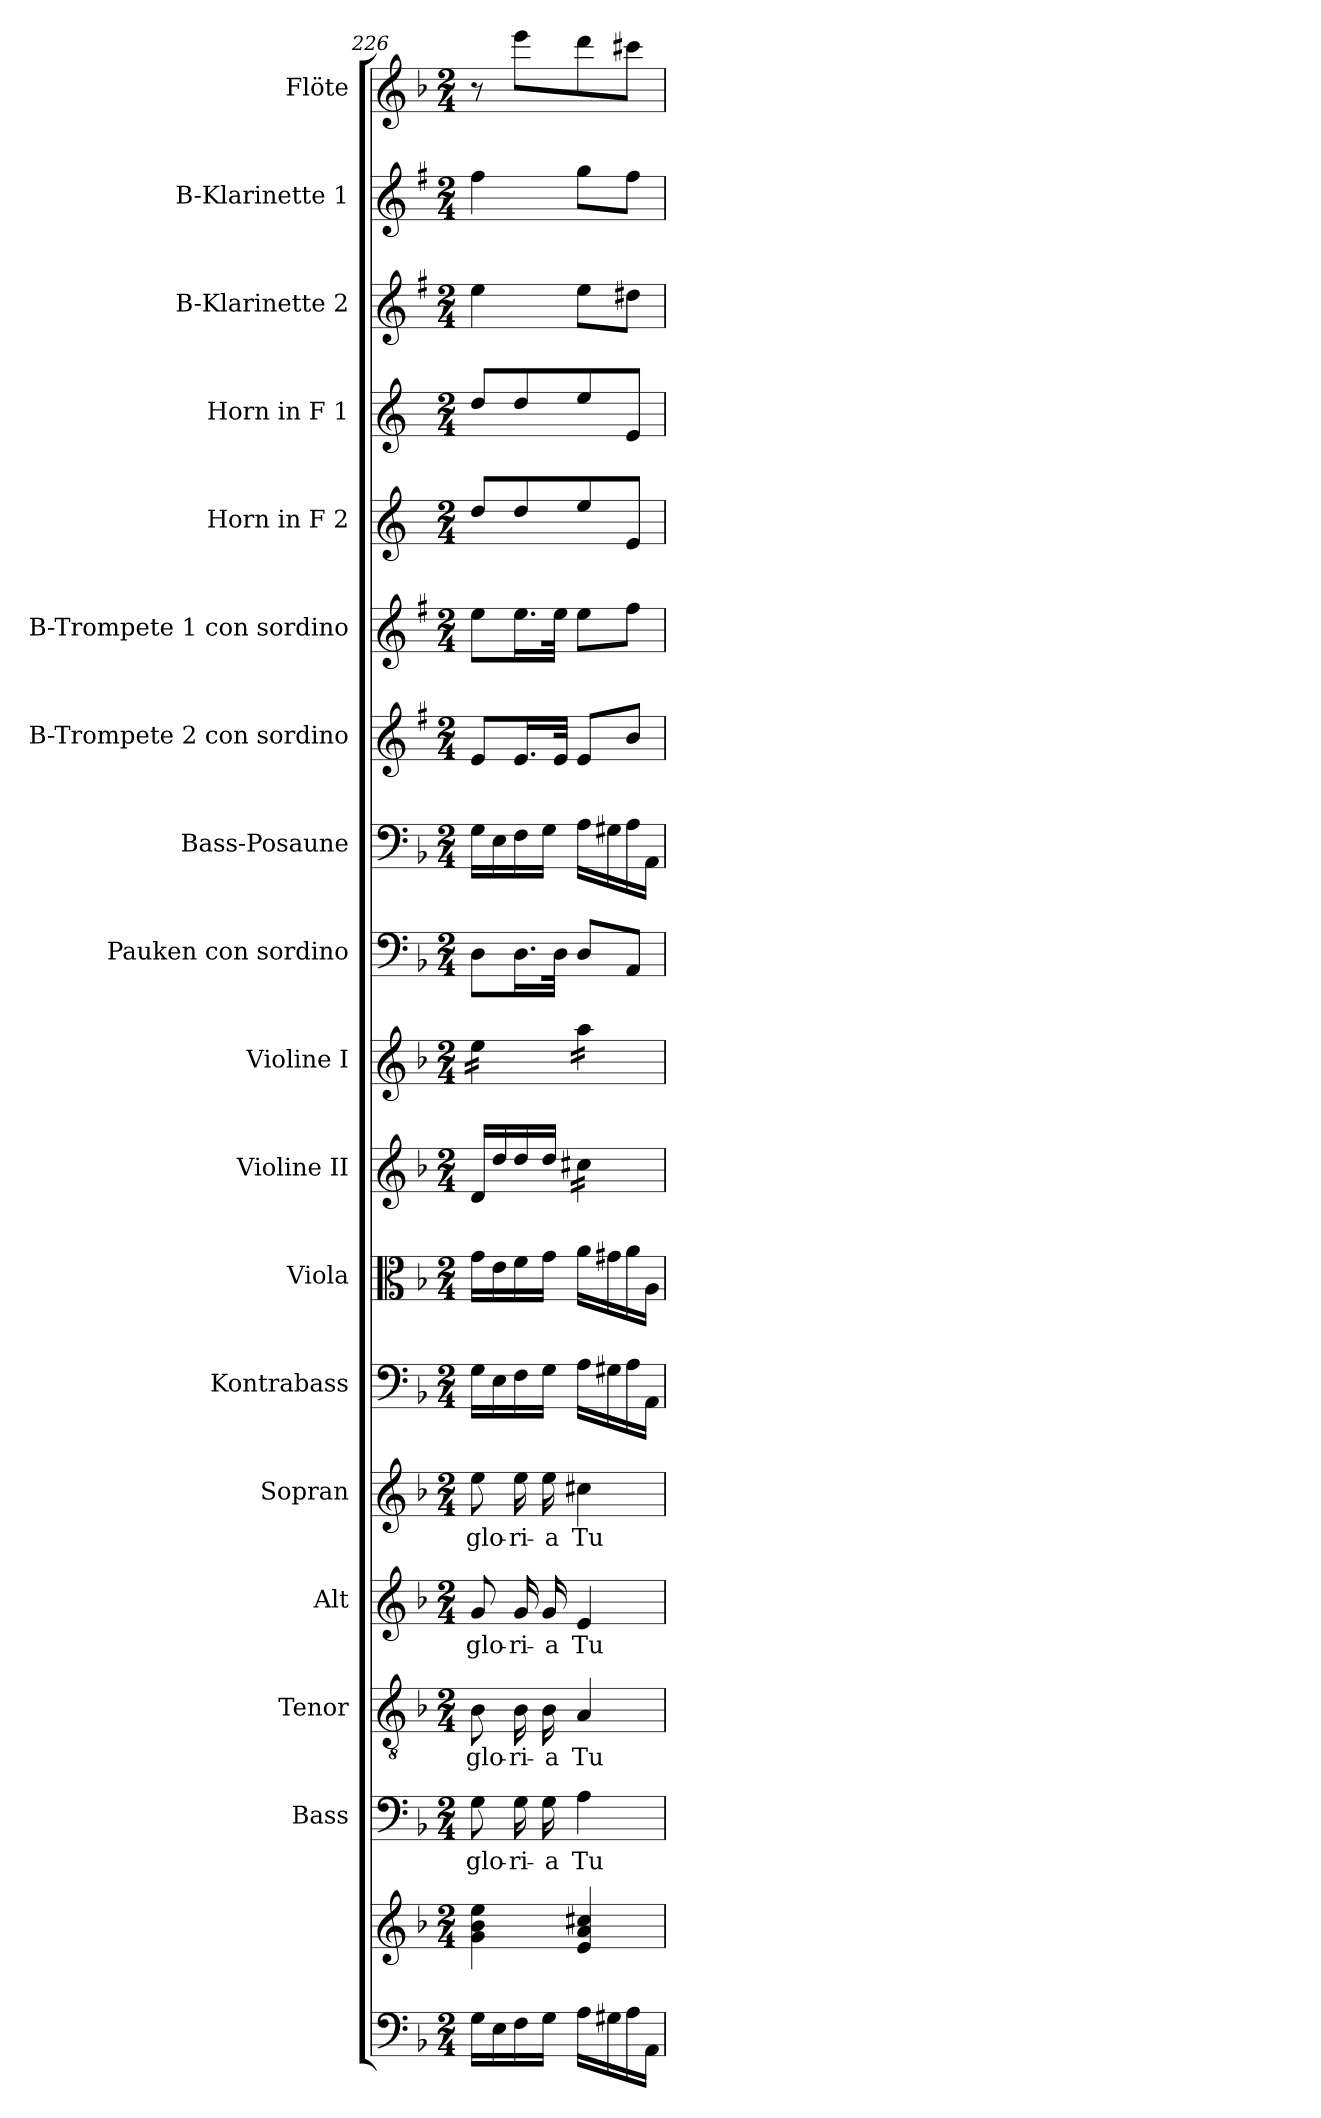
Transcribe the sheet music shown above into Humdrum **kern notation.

**kern	**kern	**kern	**text	**kern	**text	**kern	**text	**kern	**text	**kern	**kern	**kern	**kern	**kern	**kern	**kern	**kern	**kern	**kern	**kern	**kern	**kern
*part18	*part18	*part17	*part17	*part16	*part16	*part15	*part15	*part14	*part14	*part13	*part12	*part11	*part10	*part9	*part8	*part7	*part6	*part5	*part4	*part3	*part2	*part1
*staff19	*staff18	*staff17	*staff17	*staff16	*staff16	*staff15	*staff15	*staff14	*staff14	*staff13	*staff12	*staff11	*staff10	*staff9	*staff8	*staff7	*staff6	*staff5	*staff4	*staff3	*staff2	*staff1
*	*	*I"Bass	*	*I"Tenor	*	*I"Alt	*	*I"Sopran	*	*I"Kontrabass	*I"Viola	*I"Violine II	*I"Violine I	*I"Pauken con sordino	*I"Bass-Posaune	*I"B-Trompete 2 con sordino	*I"B-Trompete 1 con sordino	*I"Horn in F 2	*I"Horn in F 1	*I"B-Klarinette 2	*I"B-Klarinette 1	*I"Flöte
*	*	*I'B.	*	*I'T.	*	*I'A.	*	*I'S.	*	*I'Kb.	*I'Vla.	*I'Vl. II	*I'Vl. I	*I'Pk.	*I'B. Pos.	*I'B Trp. 2	*I'B Trp. 1	*	*	*I'B Kl. 2	*I'B Kl. 1	*I'Fl.
*clefF4	*clefG2	*clefF4	*	*clefGv2	*	*clefG2	*	*clefG2	*	*clefF4	*clefC3	*clefG2	*clefG2	*clefF4	*clefF4	*clefG2	*clefG2	*clefG2	*clefG2	*clefG2	*clefG2	*clefG2
*	*	*	*	*	*	*	*	*	*	*ITrd7c12	*	*	*	*	*	*ITrd1c2	*ITrd1c2	*ITrd4c7	*ITrd4c7	*ITrd1c2	*ITrd1c2	*
*k[b-]	*k[b-]	*k[b-]	*	*k[b-]	*	*k[b-]	*	*k[b-]	*	*k[b-]	*k[b-]	*k[b-]	*k[b-]	*k[b-]	*k[b-]	*k[b-]	*k[b-]	*k[b-]	*k[b-]	*k[b-]	*k[b-]	*k[b-]
*F:	*F:	*F:	*	*F:	*	*F:	*	*F:	*	*F:	*F:	*F:	*F:	*F:	*F:	*F:	*F:	*F:	*F:	*F:	*F:	*F:
*M2/4	*M2/4	*M2/4	*	*M2/4	*	*M2/4	*	*M2/4	*	*M2/4	*M2/4	*M2/4	*M2/4	*M2/4	*M2/4	*M2/4	*M2/4	*M2/4	*M2/4	*M2/4	*M2/4	*M2/4
=226	=226	=226	=226	=226	=226	=226	=226	=226	=226	=226	=226	=226	=226	=226	=226	=226	=226	=226	=226	=226	=226	=226
!	!	!	!LO:LY:b	!	!LO:LY:b	!	!LO:LY:b	!	!LO:LY:b	!	!	!	!	!	!	!	!	!	!	!	!	!
*	*	*	*	*	*	*	*	*	*	*	*	*	*tremolo	*	*	*	*	*	*	*	*	*
16G\LL	4g\ 4b-\ 4ee\	8G\	glo-	8B-\	glo-	8g/	glo-	8ee\	glo-	16GG\LL	16g\LL	16d/LL	16ee\LL	8D\L	16G\LL	8d/L	8dd\L	8g/L	8g/L	4dd\	4ee\	8r
16E\	.	.	.	.	.	.	.	.	.	16EE\	16e\	16dd/	16ee\	.	16E\	.	.	.	.	.	.	.
!	!	!	!LO:LY:b	!	!LO:LY:b	!	!LO:LY:b	!	!LO:LY:b	!	!	!	!	!	!	!	!	!	!	!	!	!
16F\	.	16G\	-ri-	16B-\	-ri-	16g/	-ri-	16ee\	-ri-	16FF\	16f\	16dd/	16ee\	16.D\L	16F\	16.d/L	16.dd\L	8g/	8g/	.	.	8eee\L
!	!	!	!LO:LY:b	!	!LO:LY:b	!	!LO:LY:b	!	!LO:LY:b	!	!	!	!	!	!	!	!	!	!	!	!	!
16G\JJ	.	16G\	-a	16B-\	-a	16g/	-a	16ee\	-a	16GG\JJ	16g\JJ	16dd/JJ	16ee\JJ	.	16G\JJ	.	.	.	.	.	.	.
.	.	.	.	.	.	.	.	.	.	.	.	.	.	32D\JJk	.	32d/JJk	32dd\JJk	.	.	.	.	.
!	!	!	!LO:LY:b	!	!LO:LY:b	!	!LO:LY:b	!	!LO:LY:b	!	!	!	!	!	!	!	!	!	!	!	!	!
*	*	*	*	*	*	*	*	*	*	*	*	*tremolo	*	*	*	*	*	*	*	*	*	*
16A\LL	4e/ 4a/ 4cc#X/	4A\	Tu-	4A/	Tu-	4e/	Tu-	4cc#X\	Tu-	16AA\LL	16a\LL	16cc#X\LL	16aa\LL	8D/L	16A\LL	8d/L	8dd\L	8a/	8a/	8dd\L	8ff\L	8ddd\
16G#X\	.	.	.	.	.	.	.	.	.	16GG#X\	16g#X\	16cc#X\	16aa\	.	16G#X\	.	.	.	.	.	.	.
16A\	.	.	.	.	.	.	.	.	.	16AA\	16a\	16cc#X\	16aa\	8AA/J	16A\	8a/J	8ee\J	8A/J	8A/J	8cc#X\J	8ee\J	8ccc#X\J
16AA\JJ	.	.	.	.	.	.	.	.	.	16AAA\JJ	16A\JJ	16cc#X\JJ	16aa\JJ	.	16AA\JJ	.	.	.	.	.	.	.
*	*	*	*	*	*	*	*	*	*	*	*	*	*Xtremolo	*	*	*	*	*	*	*	*	*
*	*	*	*	*	*	*	*	*	*	*	*	*Xtremolo	*	*	*	*	*	*	*	*	*	*
=	=	=	=	=	=	=	=	=	=	=	=	=	=	=	=	=	=	=	=	=	=	=
*-	*-	*-	*-	*-	*-	*-	*-	*-	*-	*-	*-	*-	*-	*-	*-	*-	*-	*-	*-	*-	*-	*-
